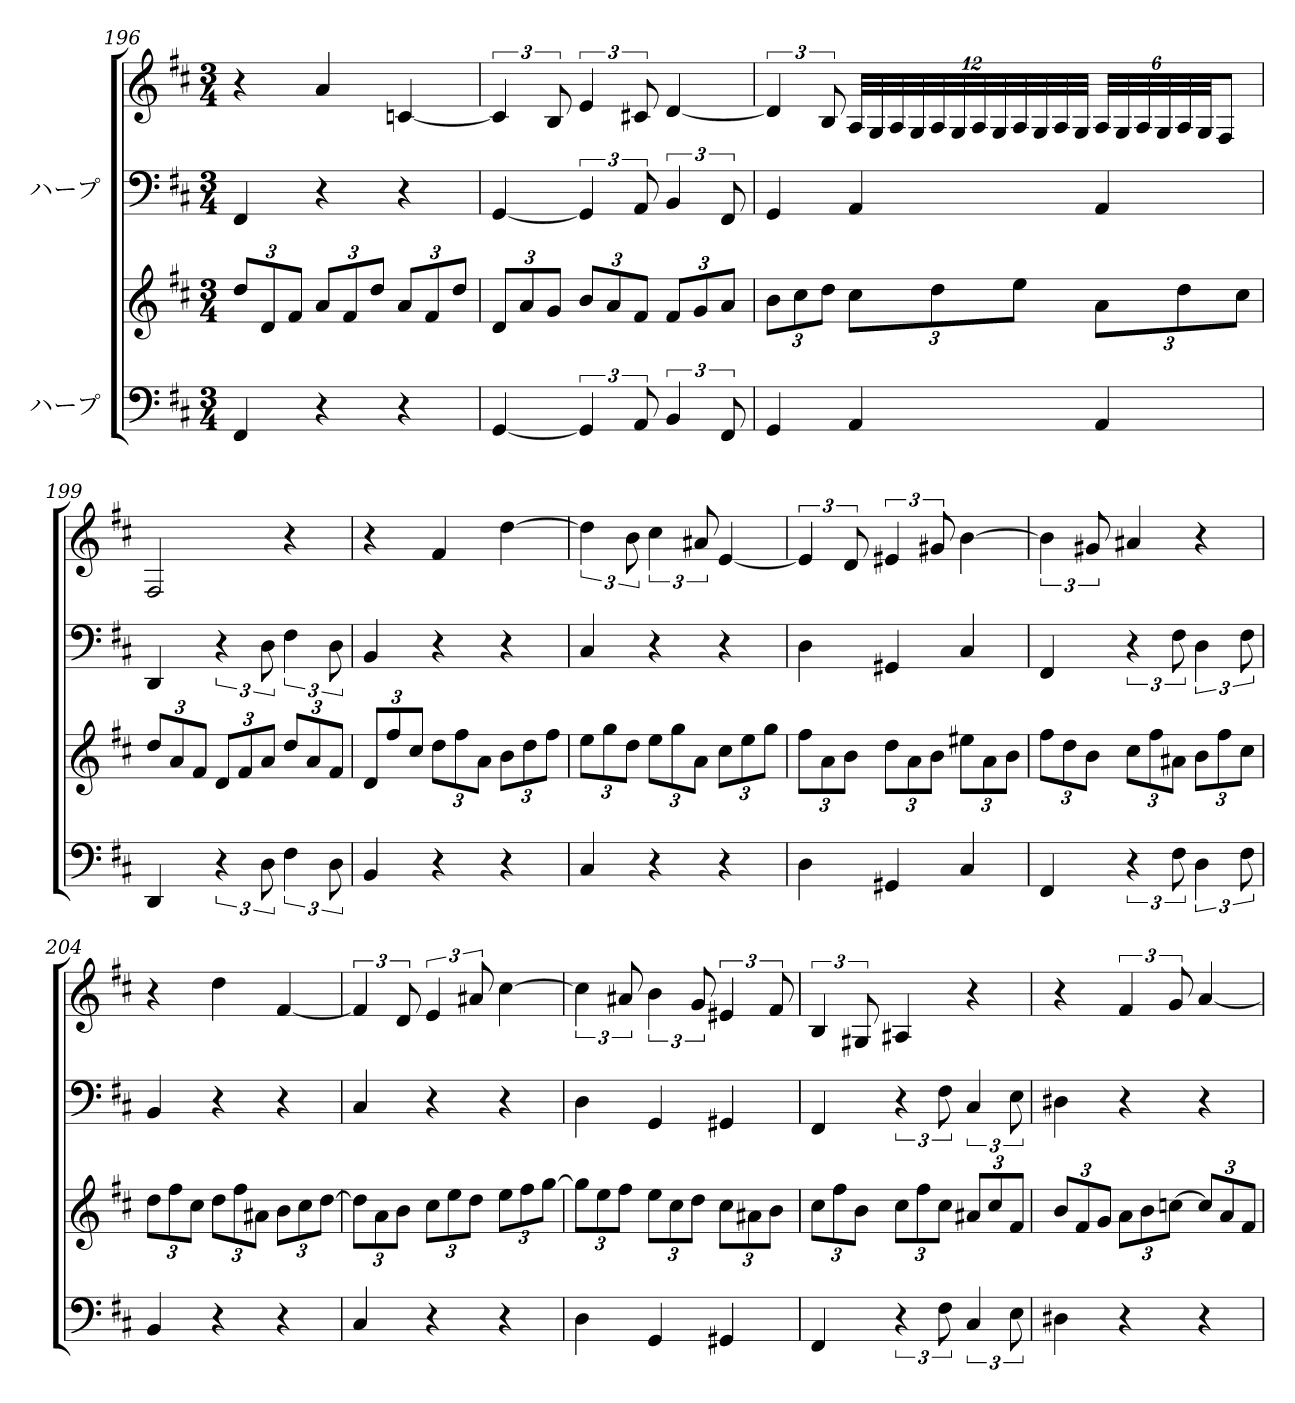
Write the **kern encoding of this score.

**kern	**kern	**kern	**kern
*part2	*part2	*part1	*part1
*staff4	*staff3	*staff2	*staff1
*I"ハープ	*	*I"ハープ	*
*clefF4	*clefG2	*clefF4	*clefG2
*k[f#c#]	*k[f#c#]	*k[f#c#]	*k[f#c#]
*M3/4	*M3/4	*M3/4	*M3/4
*	*Xbrackettup	*	*
=196	=196	=196	=196
4FF#/	12dd/L	4FF#/	4r
.	12d/	.	.
.	12f#/J	.	.
4r	12a/L	4r	4a/
.	12f#/	.	.
.	12dd/J	.	.
4r	12a/L	4r	[4cn/
.	12f#/	.	.
.	12dd/J	.	.
!!LO:LB:g=z
=197	=197	=197	=197
[4GG/	12d/L	[4GG/	6c/]
.	12a/	.	.
.	12g/J	.	12B/
6GG/]	12b/L	6GG/]	6e/
.	12a/	.	.
12AA/	12f#/J	12AA/	12c#X/
6BB/	12f#/L	6BB/	[4d/
.	12g/	.	.
12FF#/	12a/J	12FF#/	.
=198	=198	=198	=198
4GG/	12b\L	4GG/	6d/]
.	12cc#\	.	.
.	12dd\J	.	12B/
*	*	*	*Xbrackettup
4AA/	12cc#\L	4AA/	48A/LLL
.	.	.	48G/
.	.	.	48A/
.	.	.	48G/
.	12dd\	.	48A/
.	.	.	48G/
.	.	.	48A/
.	.	.	48G/
.	12ee\J	.	48A/
.	.	.	48G/
.	.	.	48A/
.	.	.	48G/JJJ
4AA/	12a\L	4AA/	48A/LLL
.	.	.	48G/
.	.	.	48A/
.	.	.	48G/
.	12dd\	.	48A/
.	.	.	48G/JJ
.	.	.	8F#/J
.	12cc#\J	.	.
!!LO:LB:g=z
=199	=199	=199	=199
4DD/	12dd/L	4DD/	2F#/
.	12a/	.	.
.	12f#/J	.	.
6r	12d/L	6r	.
.	12f#/	.	.
12D\	12a/J	12D\	.
6F#\	12dd/L	6F#\	4r
.	12a/	.	.
12D\	12f#/J	12D\	.
=200	=200	=200	=200
4BB/	12d/L	4BB/	4r
.	12ff#/	.	.
.	12cc#/J	.	.
4r	12dd\L	4r	4f#/
.	12ff#\	.	.
.	12a\J	.	.
4r	12b\L	4r	[4dd\
.	12dd\	.	.
.	12ff#\J	.	.
=201	=201	=201	=201
*	*	*	*brackettup
4C#/	12ee\L	4C#/	6dd\]
.	12gg\	.	.
.	12dd\J	.	12b\
4r	12ee\L	4r	6cc#\
.	12gg\	.	.
.	12a\J	.	12a#X/
4r	12cc#\L	4r	[4e/
.	12ee\	.	.
.	12gg\J	.	.
=202	=202	=202	=202
4D\	12ff#\L	4D\	6e/]
.	12a\	.	.
.	12b\J	.	12d/
4GG#X/	12dd\L	4GG#X/	6e#X/
.	12a\	.	.
.	12b\J	.	12g#X/
4C#/	12ee#X\L	4C#/	[4b\
.	12a\	.	.
.	12b\J	.	.
!!LO:PB:g=z
=203	=203	=203	=203
4FF#/	12ff#\L	4FF#/	6b\]
.	12dd\	.	.
.	12b\J	.	12g#X/
6r	12cc#\L	6r	4a#X/
.	12ff#\	.	.
12F#\	12a#X\J	12F#\	.
6D\	12b\L	6D\	4r
.	12ff#\	.	.
12F#\	12cc#\J	12F#\	.
=204	=204	=204	=204
4BB/	12dd\L	4BB/	4r
.	12ff#\	.	.
.	12cc#\J	.	.
4r	12dd\L	4r	4dd\
.	12ff#\	.	.
.	12a#X\J	.	.
4r	12b\L	4r	[4f#/
.	12cc#\	.	.
.	[12dd\J	.	.
=205	=205	=205	=205
4C#/	12dd\L]	4C#/	6f#/]
.	12a\	.	.
.	12b\J	.	12d/
4r	12cc#\L	4r	6e/
.	12ee\	.	.
.	12dd\J	.	12a#X/
4r	12ee\L	4r	[4cc#\
.	12ff#\	.	.
.	[12gg\J	.	.
=206	=206	=206	=206
4D\	12gg\L]	4D\	6cc#\]
.	12ee\	.	.
.	12ff#\J	.	12a#X/
4GG/	12ee\L	4GG/	6b\
.	12cc#\	.	.
.	12dd\J	.	12g/
4GG#X/	12cc#\L	4GG#X/	6e#X/
.	12a#X\	.	.
.	12b\J	.	12f#/
!!LO:LB:g=z
=207	=207	=207	=207
4FF#/	12cc#\L	4FF#/	6B/
.	12ff#\	.	.
.	12b\J	.	12G#X/
6r	12cc#\L	6r	4A#X/
.	12ff#\	.	.
12F#\	12cc#\J	12F#\	.
6C#/	12a#X/L	6C#/	4r
.	12cc#/	.	.
12E\	12f#/J	12E\	.
=208	=208	=208	=208
4D#X\	12b/L	4D#X\	4r
.	12f#/	.	.
.	12g/J	.	.
4r	12a\L	4r	6f#/
.	12b\	.	.
.	[12ccn\J	.	12g/
4r	12cc/L]	4r	[4a/
.	12a/	.	.
.	12f#/J	.	.
=	=	=	=
*-	*-	*-	*-
